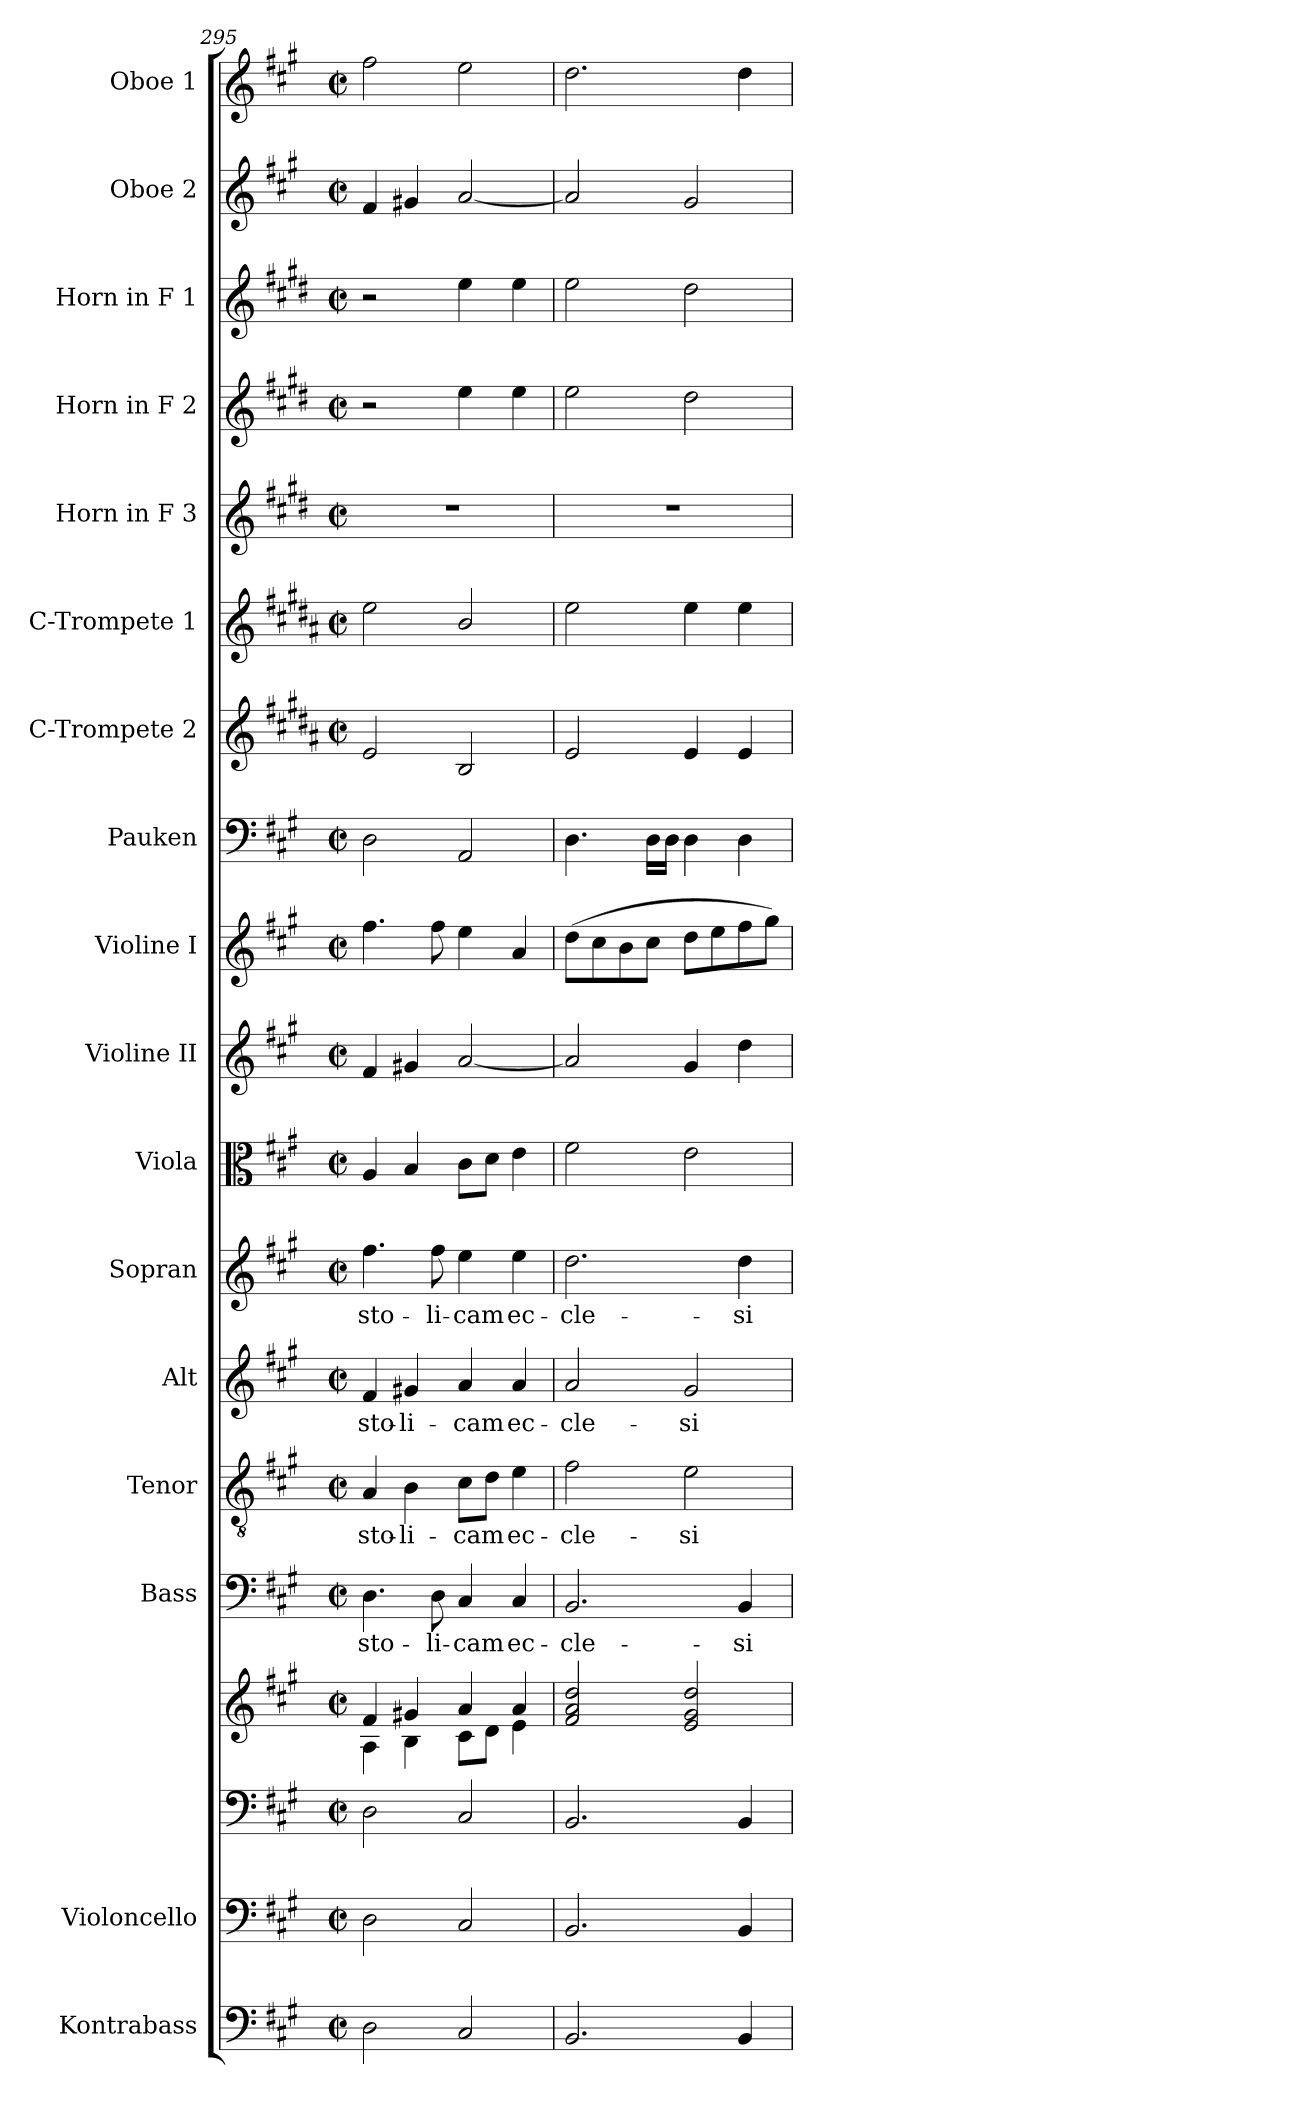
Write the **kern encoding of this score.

**kern	**kern	**kern	**kern	**kern	**text	**kern	**text	**kern	**text	**kern	**text	**kern	**kern	**kern	**kern	**kern	**kern	**kern	**kern	**kern	**kern	**kern
*part18	*part17	*part16	*part16	*part15	*part15	*part14	*part14	*part13	*part13	*part12	*part12	*part11	*part10	*part9	*part8	*part7	*part6	*part5	*part4	*part3	*part2	*part1
*staff19	*staff18	*staff17	*staff16	*staff15	*staff15	*staff14	*staff14	*staff13	*staff13	*staff12	*staff12	*staff11	*staff10	*staff9	*staff8	*staff7	*staff6	*staff5	*staff4	*staff3	*staff2	*staff1
*I"Kontrabass	*I"Violoncello	*	*	*I"Bass	*	*I"Tenor	*	*I"Alt	*	*I"Sopran	*	*I"Viola	*I"Violine II	*I"Violine I	*I"Pauken	*I"C-Trompete 2	*I"C-Trompete 1	*I"Horn in F 3	*I"Horn in F 2	*I"Horn in F 1	*I"Oboe 2	*I"Oboe 1
*I'Kb.	*I'Vc.	*	*	*I'B.	*	*I'T.	*	*I'A.	*	*I'S.	*	*I'Vla.	*I'Vl. II	*I'Vl. I	*I'Pk.	*I'C Trp. 2	*I'C Trp. 1	*	*	*	*I'Ob. 2	*I'Ob. 1
*clefF4	*clefF4	*clefF4	*clefG2	*clefF4	*	*clefGv2	*	*clefG2	*	*clefG2	*	*clefC3	*clefG2	*clefG2	*clefF4	*clefG2	*clefG2	*clefG2	*clefG2	*clefG2	*clefG2	*clefG2
*ITrd7c12	*	*	*	*	*	*	*	*	*	*	*	*	*	*	*	*ITrd1c2	*ITrd1c2	*ITrd4c7	*ITrd4c7	*ITrd4c7	*	*
*k[f#c#g#]	*k[f#c#g#]	*k[f#c#g#]	*k[f#c#g#]	*k[f#c#g#]	*	*k[f#c#g#]	*	*k[f#c#g#]	*	*k[f#c#g#]	*	*k[f#c#g#]	*k[f#c#g#]	*k[f#c#g#]	*k[f#c#g#]	*k[f#c#g#]	*k[f#c#g#]	*k[f#c#g#]	*k[f#c#g#]	*k[f#c#g#]	*k[f#c#g#]	*k[f#c#g#]
*A:	*A:	*A:	*A:	*A:	*	*A:	*	*A:	*	*A:	*	*A:	*A:	*A:	*A:	*A:	*A:	*A:	*A:	*A:	*A:	*A:
*M2/2	*M2/2	*M2/2	*M2/2	*M2/2	*	*M2/2	*	*M2/2	*	*M2/2	*	*M2/2	*M2/2	*M2/2	*M2/2	*M2/2	*M2/2	*M2/2	*M2/2	*M2/2	*M2/2	*M2/2
*met(c|)	*met(c|)	*met(c|)	*met(c|)	*met(c|)	*	*met(c|)	*	*met(c|)	*	*met(c|)	*	*met(c|)	*met(c|)	*met(c|)	*met(c|)	*met(c|)	*met(c|)	*met(c|)	*met(c|)	*met(c|)	*met(c|)	*met(c|)
=295	=295	=295	=295	=295	=295	=295	=295	=295	=295	=295	=295	=295	=295	=295	=295	=295	=295	=295	=295	=295	=295	=295
*	*	*	*^	*	*	*	*	*	*	*	*	*	*	*	*	*	*	*	*	*	*	*
!	!	!	!	!	!	!LO:LY:b	!	!LO:LY:b	!	!LO:LY:b	!	!LO:LY:b	!	!	!	!	!	!	!	!	!	!	!
2DD\	2D\	2D\	4f#/	4A\	4.D\	-sto-	4A/	-sto-	4f#/	-sto-	4.ff#\	-sto-	4A/	4f#/	4.ff#\	2D\	2d/	2dd\	1r	2r	2r	4f#/	2ff#\
!	!	!	!	!	!	!	!	!LO:LY:b	!	!LO:LY:b	!	!	!	!	!	!	!	!	!	!	!	!	!
.	.	.	4g#X/	4B\	.	.	4B\	-li-	4g#X/	-li-	.	.	4B/	4g#X/	.	.	.	.	.	.	.	4g#X/	.
!	!	!	!	!	!	!LO:LY:b	!	!	!	!	!	!LO:LY:b	!	!	!	!	!	!	!	!	!	!	!
.	.	.	.	.	8D\	-li-	.	.	.	.	8ff#\	-li-	.	.	8ff#\	.	.	.	.	.	.	.	.
!	!	!	!	!	!	!LO:LY:b	!	!LO:LY:b	!	!LO:LY:b	!	!LO:LY:b	!	!	!	!	!	!	!	!	!	!	!
2CC#/	2C#/	2C#/	4a/	8c#\L	4C#/	-cam	8c#\L	-cam	4a/	-cam	4ee\	-cam	8c#\L	[2a/	4ee\	2AA/	2A/	2a/	.	4a\	4a\	[2a/	2ee\
.	.	.	.	8d\J	.	.	8d\J	.	.	.	.	.	8d\J	.	.	.	.	.	.	.	.	.	.
!	!	!	!	!	!	!LO:LY:b	!	!LO:LY:b	!	!LO:LY:b	!	!LO:LY:b	!	!	!	!	!	!	!	!	!	!	!
.	.	.	4a/	4e\	4C#/	ec-	4e\	ec-	4a/	ec-	4ee\	ec-	4e\	.	4a/	.	.	.	.	4a\	4a\	.	.
=296	=296	=296	=296	=296	=296	=296	=296	=296	=296	=296	=296	=296	=296	=296	=296	=296	=296	=296	=296	=296	=296	=296	=296
!	!	!	!	!	!	!LO:LY:b	!	!LO:LY:b	!	!LO:LY:b	!	!LO:LY:b	!	!	!	!	!	!	!	!	!	!	!
*	*	*	*v	*v	*	*	*	*	*	*	*	*	*	*	*	*	*	*	*	*	*	*	*
2.BBB/	2.BB/	2.BB/	2f#/ 2a/ 2dd/	2.BB/	-cle-	2f#\	-cle-	2a/	-cle-	2.dd\	-cle-	2f#\	2a/]	(>8dd\L	4.D\	2d/	2dd\	1r	2a\	2a\	2a/]	2.dd\
.	.	.	.	.	.	.	.	.	.	.	.	.	.	8cc#\	.	.	.	.	.	.	.	.
.	.	.	.	.	.	.	.	.	.	.	.	.	.	8b\	.	.	.	.	.	.	.	.
.	.	.	.	.	.	.	.	.	.	.	.	.	.	8cc#\J	16D\LL	.	.	.	.	.	.	.
.	.	.	.	.	.	.	.	.	.	.	.	.	.	.	16D\JJ	.	.	.	.	.	.	.
!	!	!	!	!	!	!	!LO:LY:b	!	!LO:LY:b	!	!	!	!	!	!	!	!	!	!	!	!	!
.	.	.	2e/ 2g#/ 2dd/	.	.	2e\	-si-	2g#/	-si-	.	.	2e\	4g#/	8dd\L	4D\	4d/	4dd\	.	2g#\	2g#\	2g#/	.
.	.	.	.	.	.	.	.	.	.	.	.	.	.	8ee\	.	.	.	.	.	.	.	.
!	!	!	!	!	!LO:LY:b	!	!	!	!	!	!LO:LY:b	!	!	!	!	!	!	!	!	!	!	!
4BBB/	4BB/	4BB/	.	4BB/	-si-	.	.	.	.	4dd\	-si-	.	4dd\	8ff#\	4D\	4d/	4dd\	.	.	.	.	4dd\
.	.	.	.	.	.	.	.	.	.	.	.	.	.	8gg#\J)	.	.	.	.	.	.	.	.
=	=	=	=	=	=	=	=	=	=	=	=	=	=	=	=	=	=	=	=	=	=	=
*-	*-	*-	*-	*-	*-	*-	*-	*-	*-	*-	*-	*-	*-	*-	*-	*-	*-	*-	*-	*-	*-	*-
